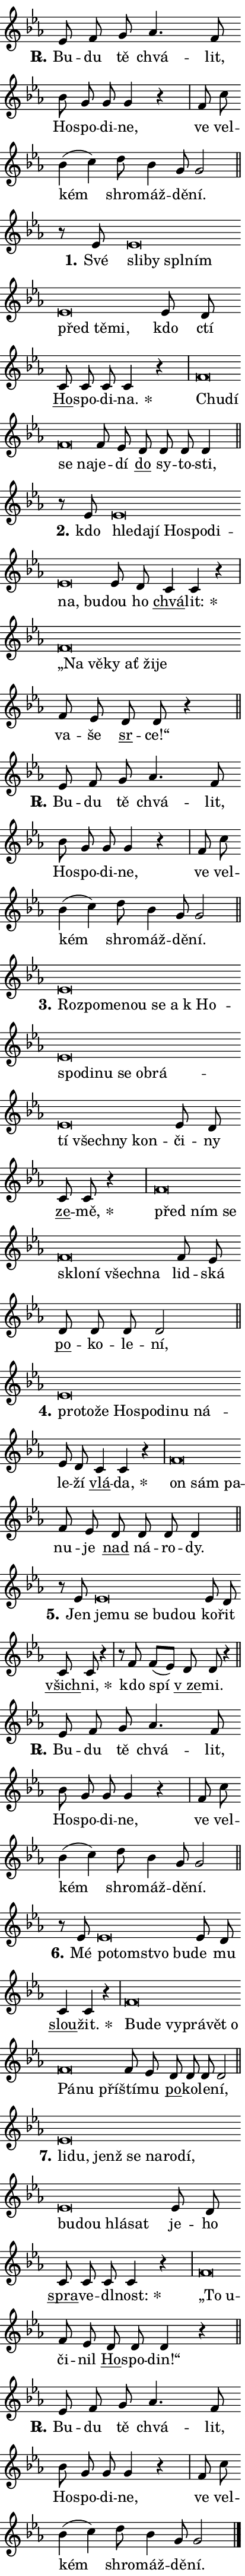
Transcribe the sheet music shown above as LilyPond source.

\version "2.24.0"
\header { tagline = "" }
\paper {
  indent = 0\cm
  top-margin = 0\cm
  right-margin = 0.13\cm % to fit lyric hyphens
  bottom-margin = 0\cm
  left-margin = 0\cm
  paper-width = 7\cm
  page-breaking = #ly:one-page-breaking
  system-system-spacing.basic-distance = #11
  score-system-spacing.basic-distance = #11
  ragged-last = ##f
}


%% Author: Thomas Morley
%% https://lists.gnu.org/archive/html/lilypond-user/2020-05/msg00002.html
#(define (line-position grob)
"Returns position of @var[grob} in current system:
   @code{'start}, if at first time-step
   @code{'end}, if at last time-step
   @code{'middle} otherwise
"
  (let* ((col (ly:item-get-column grob))
         (ln (ly:grob-object col 'left-neighbor))
         (rn (ly:grob-object col 'right-neighbor))
         (col-to-check-left (if (ly:grob? ln) ln col))
         (col-to-check-right (if (ly:grob? rn) rn col))
         (break-dir-left
           (and
             (ly:grob-property col-to-check-left 'non-musical #f)
             (ly:item-break-dir col-to-check-left)))
         (break-dir-right
           (and
             (ly:grob-property col-to-check-right 'non-musical #f)
             (ly:item-break-dir col-to-check-right))))
        (cond ((eqv? 1 break-dir-left) 'start)
              ((eqv? -1 break-dir-right) 'end)
              (else 'middle))))

#(define (tranparent-at-line-position vctor)
  (lambda (grob)
  "Relying on @code{line-position} select the relevant enry from @var{vctor}.
Used to determine transparency,"
    (case (line-position grob)
      ((end) (not (vector-ref vctor 0)))
      ((middle) (not (vector-ref vctor 1)))
      ((start) (not (vector-ref vctor 2))))))

noteHeadBreakVisibility =
#(define-music-function (break-visibility)(vector?)
"Makes @code{NoteHead}s transparent relying on @var{break-visibility}"
#{
  \override NoteHead.transparent =
    #(tranparent-at-line-position break-visibility)
#})

#(define delete-ledgers-for-transparent-note-heads
  (lambda (grob)
    "Reads whether a @code{NoteHead} is transparent.
If so this @code{NoteHead} is removed from @code{'note-heads} from
@var{grob}, which is supposed to be @code{LedgerLineSpanner}.
As a result ledgers are not printed for this @code{NoteHead}"
    (let* ((nhds-array (ly:grob-object grob 'note-heads))
           (nhds-list
             (if (ly:grob-array? nhds-array)
                 (ly:grob-array->list nhds-array)
                 '()))
           ;; Relies on the transparent-property being done before
           ;; Staff.LedgerLineSpanner.after-line-breaking is executed.
           ;; This is fragile ...
           (to-keep
             (remove
               (lambda (nhd)
                 (ly:grob-property nhd 'transparent #f))
               nhds-list)))
      ;; TODO find a better method to iterate over grob-arrays, similiar
      ;; to filter/remove etc for lists
      ;; For now rebuilt from scratch
      (set! (ly:grob-object grob 'note-heads)  '())
      (for-each
        (lambda (nhd)
          (ly:pointer-group-interface::add-grob grob 'note-heads nhd))
        to-keep))))

squashNotes = {
  \override NoteHead.X-extent = #'(-0.2 . 0.2)
  \override NoteHead.Y-extent = #'(-0.75 . 0)
  \override NoteHead.stencil =
    #(lambda (grob)
       (let ((pos (ly:grob-property grob 'staff-position)))
         (begin
           (if (< pos -7) (display "ERROR: Lower brevis then expected\n") (display "OK: Expected brevis position\n"))
           (if (<= pos -6) ly:text-interface::print ly:note-head::print))))
}
unSquashNotes = {
  \revert NoteHead.X-extent
  \revert NoteHead.Y-extent
  \revert NoteHead.stencil
}

hideNotes = \noteHeadBreakVisibility #begin-of-line-visible
unHideNotes = \noteHeadBreakVisibility #all-visible

% work-around for resetting accidentals
% https://lilypond.org/doc/v2.23/Documentation/notation/displaying-rhythms#unmetered-music
cadenzaMeasure = {
  \cadenzaOff
  \partial 1024 s1024
  \cadenzaOn
}

#(define-markup-command (accent layout props text) (markup?)
  "Underline accented syllable"
  (interpret-markup layout props
    #{\markup \override #'(offset . 4.3) \underline { #text }#}))

responsum = \markup \concat {
  "R" \hspace #-1.05 \path #0.1 #'((moveto 0 0.07) (lineto 0.9 0.8)) \hspace #0.05 "."
}

spaceSize = #0.6828661417322834 % exact space size for TeX Gyre Schola

\layout {
  \context {
    \Staff
    \remove "Time_signature_engraver"
    \override LedgerLineSpanner.after-line-breaking = #delete-ledgers-for-transparent-note-heads
  }
  \context {
    \Lyrics {
      \override LyricSpace.minimum-distance = \spaceSize
      \override LyricText.font-name = #"TeX Gyre Schola"
      \override LyricText.font-size = 1
      \override StanzaNumber.font-name = #"TeX Gyre Schola Bold"
      \override StanzaNumber.font-size = 1
    }
  }
  \context {
    \Score 
    \override NoteHead.text =
      #(lambda (grob) 
        (let ((pos (ly:grob-property grob 'staff-position)))
          #{\markup {
            \combine
              \halign #-0.55 \raise #(if (= pos -6) 0 0.5) \override #'(thickness . 2) \draw-line #'(3.2 . 0)
              \musicglyph "noteheads.sM1"
          }#}))
  }
}

% magnetic-lyrics.ily
%
%   written by
%     Jean Abou Samra <jean@abou-samra.fr>
%     Werner Lemberg <wl@gnu.org>
%
%   adapted by
%     Jiri Hon <jiri.hon@gmail.com>
%
% Version 2022-Apr-15

% https://www.mail-archive.com/lilypond-user@gnu.org/msg149350.html

#(define (Left_hyphen_pointer_engraver context)
   "Collect syllable-hyphen-syllable occurrences in lyrics and store
them in properties.  This engraver only looks to the left.  For
example, if the lyrics input is @code{foo -- bar}, it does the
following.

@itemize @bullet
@item
Set the @code{text} property of the @code{LyricHyphen} grob between
@q{foo} and @q{bar} to @code{foo}.

@item
Set the @code{left-hyphen} property of the @code{LyricText} grob with
text @q{foo} to the @code{LyricHyphen} grob between @q{foo} and
@q{bar}.
@end itemize

Use this auxiliary engraver in combination with the
@code{lyric-@/text::@/apply-@/magnetic-@/offset!} hook."
   (let ((hyphen #f)
         (text #f))
     (make-engraver
      (acknowledgers
       ((lyric-syllable-interface engraver grob source-engraver)
        (set! text grob)))
      (end-acknowledgers
       ((lyric-hyphen-interface engraver grob source-engraver)
        ;(when (not (grob::has-interface grob 'lyric-space-interface))
          (set! hyphen grob)));)
      ((stop-translation-timestep engraver)
       (when (and text hyphen)
         (ly:grob-set-object! text 'left-hyphen hyphen))
       (set! text #f)
       (set! hyphen #f)))))

#(define (lyric-text::apply-magnetic-offset! grob)
   "If the space between two syllables is less than the value in
property @code{LyricText@/.details@/.squash-threshold}, move the right
syllable to the left so that it gets concatenated with the left
syllable.

Use this function as a hook for
@code{LyricText@/.after-@/line-@/breaking} if the
@code{Left_@/hyphen_@/pointer_@/engraver} is active."
   (let ((hyphen (ly:grob-object grob 'left-hyphen #f)))
     (when hyphen
       (let ((left-text (ly:spanner-bound hyphen LEFT)))
         (when (grob::has-interface left-text 'lyric-syllable-interface)
           (let* ((common (ly:grob-common-refpoint grob left-text X))
                  (this-x-ext (ly:grob-extent grob common X))
                  (left-x-ext
                   (begin
                     ;; Trigger magnetism for left-text.
                     (ly:grob-property left-text 'after-line-breaking)
                     (ly:grob-extent left-text common X)))
                  ;; `delta` is the gap width between two syllables.
                  (delta (- (interval-start this-x-ext)
                            (interval-end left-x-ext)))
                  (details (ly:grob-property grob 'details))
                  (threshold (assoc-get 'squash-threshold details 0.2)))
             (when (< delta threshold)
               (let* (;; We have to manipulate the input text so that
                      ;; ligatures crossing syllable boundaries are not
                      ;; disabled.  For languages based on the Latin
                      ;; script this is essentially a beautification.
                      ;; However, for non-Western scripts it can be a
                      ;; necessity.
                      (lt (ly:grob-property left-text 'text))
                      (rt (ly:grob-property grob 'text))
                      (is-space (grob::has-interface hyphen 'lyric-space-interface))
                      (space (if is-space " " ""))
                      (extra-delta (if is-space spaceSize 0))
                      ;; Append new syllable.
                      (ltrt-space (if (and (string? lt) (string? rt))
                                (string-append lt space rt)
                                (make-concat-markup (list lt space rt))))
                      ;; Right-align `ltrt` to the right side.
                      (ltrt-space-markup (grob-interpret-markup
                               grob
                               (make-translate-markup
                                (cons (interval-length this-x-ext) 0)
                                (make-right-align-markup ltrt-space)))))
                 (begin
                   ;; Don't print `left-text`.
                   (ly:grob-set-property! left-text 'stencil #f)
                   ;; Set text and stencil (which holds all collected
                   ;; syllables so far) and shift it to the left.
                   (ly:grob-set-property! grob 'text ltrt-space)
                   (ly:grob-set-property! grob 'stencil ltrt-space-markup)
                   (ly:grob-translate-axis! grob (- (- delta extra-delta)) X))))))))))


#(define (lyric-hyphen::displace-bounds-first grob)
   ;; Make very sure this callback isn't triggered too early.
   (let ((left (ly:spanner-bound grob LEFT))
         (right (ly:spanner-bound grob RIGHT)))
     (ly:grob-property left 'after-line-breaking)
     (ly:grob-property right 'after-line-breaking)
     (ly:lyric-hyphen::print grob)))

squashThreshold = #0.4

\layout {
  \context {
    \Lyrics
    \consists #Left_hyphen_pointer_engraver
    \override LyricText.after-line-breaking =
      #lyric-text::apply-magnetic-offset!
    \override LyricHyphen.stencil = #lyric-hyphen::displace-bounds-first
    \override LyricText.details.squash-threshold = \squashThreshold
    \override LyricHyphen.minimum-distance = 0
    \override LyricHyphen.minimum-length = \squashThreshold
  }
}

squashText = \override LyricText.details.squash-threshold = 9999
unSquashText = \override LyricText.details.squash-threshold = \squashThreshold

leftText = \override LyricText.self-alignment-X = #LEFT
unLeftText = \revert LyricText.self-alignment-X

starOffset = #(lambda (grob) 
                (let ((x_offset (ly:self-alignment-interface::aligned-on-x-parent grob)))
                  (if (= x_offset 0) 0 (+ x_offset 1.2))))

star = #(define-music-function (syllable)(string?)
"Append star separator at the end of a syllable"
#{
  \once \override LyricText.X-offset = #starOffset
  \lyricmode { \markup {
    #syllable
    \override #'((font-name . "TeX Gyre Schola Bold")) \hspace #0.2 \lower #0.65 \larger "*"
  } }
#})

starAccent = #(define-music-function (syllable)(string?)
"Append star separator at the end of a syllable and make accent"
#{
  \once \override LyricText.X-offset = #starOffset
  \lyricmode { \markup {
    \accent #syllable
    \override #'((font-name . "TeX Gyre Schola Bold")) \hspace #0.2 \lower #0.65 \larger "*"
  } }
#})

breath = #(define-music-function (syllable)(string?)
"Append breathing indicator at the end of a syllable"
#{
  \lyricmode { \markup { #syllable "+" } }
#})

optionalBreath = #(define-music-function (syllable)(string?)
"Append optional breathing indicator at the end of a syllable"
#{
  \lyricmode { \markup { #syllable "(+)" } }
#})


\score {
    <<
        \new Voice = "melody" { \cadenzaOn \key es \major \relative { es'8 f g as4. f8 \bar "" bes g g g4 r \cadenzaMeasure \bar "|" f8 c' \bar "" bes4( c) \bar "" d8 bes4 g8 g2 \cadenzaMeasure \bar "||" \break } }
        \new Lyrics \lyricsto "melody" { \lyricmode { \set stanza = \responsum
Bu -- du tě chvá -- lit, Ho -- spo -- di -- ne, ve vel -- kém shro -- máž -- dě -- ní. } }
    >>
    \layout {}
}

\score {
    <<
        \new Voice = "melody" { \cadenzaOn \key es \major \relative { r8 es'8 \squashNotes es\breve*1/16 \hideNotes \breve*1/16 \bar "" \breve*1/16 \bar "" \breve*1/16 \bar "" \breve*1/16 \bar "" \breve*1/16 \breve*1/16 \bar "" \unHideNotes \unSquashNotes es8 d \bar "" c c c c4 r \cadenzaMeasure \bar "|" \squashNotes f\breve*1/16 \hideNotes \breve*1/16 \bar "" \breve*1/16 \breve*1/16 \bar "" \unHideNotes \unSquashNotes f8 es \bar "" d d d d4 \cadenzaMeasure \bar "||" \break } }
        \new Lyrics \lyricsto "melody" { \lyricmode { \set stanza = "1."
Své \leftText sli -- \squashText by spl -- ním před tě -- mi, \unLeftText \unSquashText kdo ctí \markup \accent Ho -- spo -- di -- \star na. \leftText Chu -- \squashText dí se na -- \unLeftText \unSquashText je -- dí \markup \accent do sy -- to -- sti, } }
    >>
    \layout {}
}

\score {
    <<
        \new Voice = "melody" { \cadenzaOn \key es \major \relative { r8 es'8 \squashNotes es\breve*1/16 \hideNotes \breve*1/16 \bar "" \breve*1/16 \bar "" \breve*1/16 \bar "" \breve*1/16 \bar "" \breve*1/16 \bar "" \breve*1/16 \breve*1/16 \bar "" \unHideNotes \unSquashNotes es8 d \bar "" c4 c r \cadenzaMeasure \bar "|" \squashNotes f\breve*1/16 \hideNotes \breve*1/16 \bar "" \breve*1/16 \bar "" \breve*1/16 \bar "" \breve*1/16 \breve*1/16 \bar "" \unHideNotes \unSquashNotes f8 es \bar "" d8 d r4 \cadenzaMeasure \bar "||" \break } }
        \new Lyrics \lyricsto "melody" { \lyricmode { \set stanza = "2."
kdo \leftText hle -- \squashText da -- jí Ho -- spo -- di -- na, bu -- \unLeftText \unSquashText dou ho \markup \accent chvá -- \star lit: \leftText „Na \squashText vě -- ky ať ži -- je \unLeftText \unSquashText va -- še \markup \accent sr -- ce!“ } }
    >>
    \layout {}
}

\score {
    <<
        \new Voice = "melody" { \cadenzaOn \key es \major \relative { es'8 f g as4. f8 \bar "" bes g g g4 r \cadenzaMeasure \bar "|" f8 c' \bar "" bes4( c) \bar "" d8 bes4 g8 g2 \cadenzaMeasure \bar "||" \break } }
        \new Lyrics \lyricsto "melody" { \lyricmode { \set stanza = \responsum
Bu -- du tě chvá -- lit, Ho -- spo -- di -- ne, ve vel -- kém shro -- máž -- dě -- ní. } }
    >>
    \layout {}
}

\score {
    <<
        \new Voice = "melody" { \cadenzaOn \key es \major \relative { \squashNotes es'\breve*1/16 \hideNotes \breve*1/16 \bar "" \breve*1/16 \bar "" \breve*1/16 \bar "" \breve*1/16 \bar "" \breve*1/16 \bar "" \breve*1/16 \bar "" \breve*1/16 \bar "" \breve*1/16 \bar "" \breve*1/16 \bar "" \breve*1/16 \bar "" \breve*1/16 \bar "" \breve*1/16 \bar "" \breve*1/16 \bar "" \breve*1/16 \bar "" \breve*1/16 \breve*1/16 \bar "" \unHideNotes \unSquashNotes es8 d \bar "" c c r4 \cadenzaMeasure \bar "|" \squashNotes f\breve*1/16 \hideNotes \breve*1/16 \bar "" \breve*1/16 \bar "" \breve*1/16 \bar "" \breve*1/16 \bar "" \breve*1/16 \breve*1/16 \bar "" \unHideNotes \unSquashNotes f8 es \bar "" d d d d2 \cadenzaMeasure \bar "||" \break } }
        \new Lyrics \lyricsto "melody" { \lyricmode { \set stanza = "3."
\leftText Roz -- \squashText po -- me -- nou se a "k Ho" -- spo -- di -- nu se ob -- rá -- tí všech -- ny kon -- \unLeftText \unSquashText či -- ny \markup \accent ze -- \star mě, \leftText před \squashText ním se sklo -- ní všech -- na \unLeftText \unSquashText lid -- ská \markup \accent po -- ko -- le -- ní, } }
    >>
    \layout {}
}

\score {
    <<
        \new Voice = "melody" { \cadenzaOn \key es \major \relative { \squashNotes es'\breve*1/16 \hideNotes \breve*1/16 \bar "" \breve*1/16 \bar "" \breve*1/16 \bar "" \breve*1/16 \bar "" \breve*1/16 \bar "" \breve*1/16 \breve*1/16 \bar "" \unHideNotes \unSquashNotes es8 d \bar "" c4 c r \cadenzaMeasure \bar "|" \squashNotes f\breve*1/16 \hideNotes \breve*1/16 \breve*1/16 \bar "" \unHideNotes \unSquashNotes f8 es \bar "" d d d d4 \cadenzaMeasure \bar "||" \break } }
        \new Lyrics \lyricsto "melody" { \lyricmode { \set stanza = "4."
\leftText pro -- \squashText to -- že Ho -- spo -- di -- nu ná -- \unLeftText \unSquashText le -- ží \markup \accent vlá -- \star da, \leftText on \squashText sám pa -- \unLeftText \unSquashText nu -- je \markup \accent nad ná -- ro -- dy. } }
    >>
    \layout {}
}

\score {
    <<
        \new Voice = "melody" { \cadenzaOn \key es \major \relative { r8 es'8 \squashNotes es\breve*1/16 \hideNotes \breve*1/16 \bar "" \breve*1/16 \bar "" \breve*1/16 \breve*1/16 \bar "" \unHideNotes \unSquashNotes es8 d \bar "" c8 c r4 \cadenzaMeasure \bar "|" r8 f8 f8[( es)] \bar "" d8 d r4 \cadenzaMeasure \bar "||" \break } }
        \new Lyrics \lyricsto "melody" { \lyricmode { \set stanza = "5."
Jen \leftText je -- \squashText mu se bu -- dou \unLeftText \unSquashText ko -- řit \markup \accent všich -- \star ni, kdo spí \markup \accent "v ze" -- mi. } }
    >>
    \layout {}
}

\score {
    <<
        \new Voice = "melody" { \cadenzaOn \key es \major \relative { es'8 f g as4. f8 \bar "" bes g g g4 r \cadenzaMeasure \bar "|" f8 c' \bar "" bes4( c) \bar "" d8 bes4 g8 g2 \cadenzaMeasure \bar "||" \break } }
        \new Lyrics \lyricsto "melody" { \lyricmode { \set stanza = \responsum
Bu -- du tě chvá -- lit, Ho -- spo -- di -- ne, ve vel -- kém shro -- máž -- dě -- ní. } }
    >>
    \layout {}
}

\score {
    <<
        \new Voice = "melody" { \cadenzaOn \key es \major \relative { r8 es'8 \squashNotes es\breve*1/16 \hideNotes \breve*1/16 \bar "" \breve*1/16 \breve*1/16 \bar "" \unHideNotes \unSquashNotes es8 d \bar "" c4 c r \cadenzaMeasure \bar "|" \squashNotes f\breve*1/16 \hideNotes \breve*1/16 \bar "" \breve*1/16 \bar "" \breve*1/16 \bar "" \breve*1/16 \bar "" \breve*1/16 \bar "" \breve*1/16 \bar "" \breve*1/16 \breve*1/16 \bar "" \unHideNotes \unSquashNotes f8 es \bar "" d d d d2 \cadenzaMeasure \bar "||" \break } }
        \new Lyrics \lyricsto "melody" { \lyricmode { \set stanza = "6."
Mé \leftText po -- \squashText tom -- stvo bu -- \unLeftText \unSquashText de mu \markup \accent slou -- \star žit. \leftText Bu -- \squashText de vy -- prá -- vět o Pá -- nu pří -- \unLeftText \unSquashText ští -- mu \markup \accent po -- ko -- le -- ní, } }
    >>
    \layout {}
}

\score {
    <<
        \new Voice = "melody" { \cadenzaOn \key es \major \relative { \squashNotes es'\breve*1/16 \hideNotes \breve*1/16 \bar "" \breve*1/16 \bar "" \breve*1/16 \bar "" \breve*1/16 \bar "" \breve*1/16 \bar "" \breve*1/16 \bar "" \breve*1/16 \bar "" \breve*1/16 \bar "" \breve*1/16 \breve*1/16 \bar "" \unHideNotes \unSquashNotes es8 d \bar "" c c c c4 r \cadenzaMeasure \bar "|" \squashNotes f\breve*1/16 \hideNotes \breve*1/16 \bar "" \unHideNotes \unSquashNotes f8 es \bar "" d d d4 r \cadenzaMeasure \bar "||" \break } }
        \new Lyrics \lyricsto "melody" { \lyricmode { \set stanza = "7."
\leftText li -- \squashText du, jenž se na -- ro -- dí, bu -- dou hlá -- sat \unLeftText \unSquashText je -- ho \markup \accent spra -- ve -- dl -- \star nost: \leftText „To \squashText u -- \unLeftText \unSquashText či -- nil \markup \accent Ho -- spo -- din!“ } }
    >>
    \layout {}
}

\score {
    <<
        \new Voice = "melody" { \cadenzaOn \key es \major \relative { es'8 f g as4. f8 \bar "" bes g g g4 r \cadenzaMeasure \bar "|" f8 c' \bar "" bes4( c) \bar "" d8 bes4 g8 g2 \cadenzaMeasure \bar "||" \break } \bar "|." }
        \new Lyrics \lyricsto "melody" { \lyricmode { \set stanza = \responsum
Bu -- du tě chvá -- lit, Ho -- spo -- di -- ne, ve vel -- kém shro -- máž -- dě -- ní. } }
    >>
    \layout {}
}
